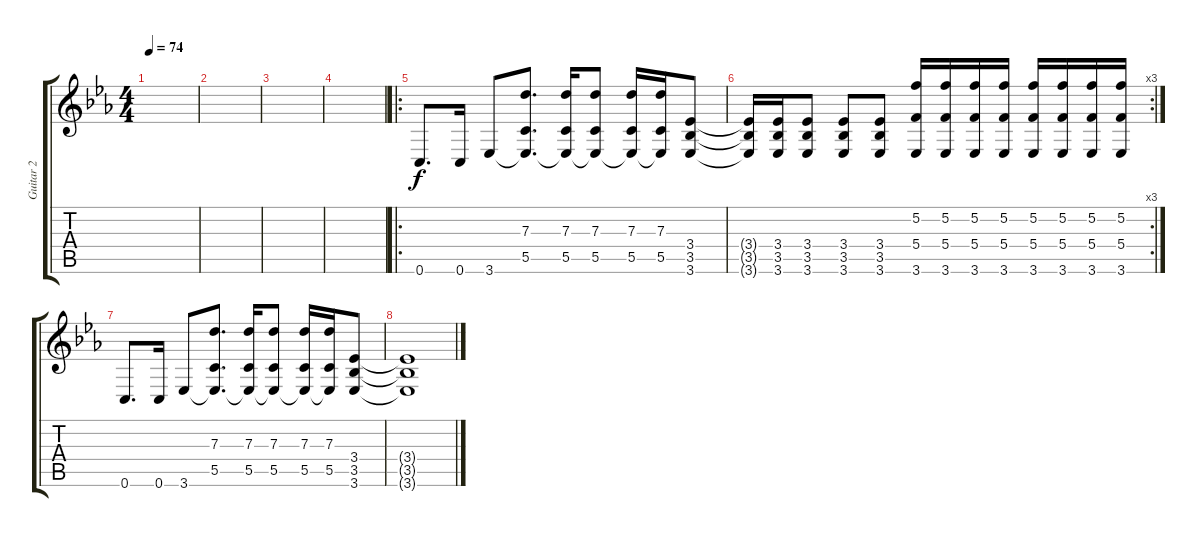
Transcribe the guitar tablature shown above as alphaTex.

\track ("Guitar 2" "Guitar 2") {instrument overdrivenguitar}
\staff {score tabs}
\tuning (E4 C4 G3 C3 G2 C2) {hide}
\ts (4 4)
\tempo 74
\clef g2
\ks cminor
|
|
|
|
\ro
0.6.8{d} 0.6.16 3.6.8 (7.3 5.5 3.6{t}).8{d} (7.3 5.5 3.6{t}).16 (7.3 5.5 3.6{t}).8 (7.3 5.5 3.6{t}).16 (7.3 5.5 3.6{t}).16 (3.4 3.5 3.6).8 |
\rc 3
(3.4{t} 3.5{t} 3.6{t}).16 (3.4 3.5 3.6).16 (3.4 3.5 3.6).8 (3.4 3.5 3.6).8 (3.4 3.5 3.6).8 (5.2 5.4 3.6).16 (5.2 5.4 3.6).16 (5.2 5.4 3.6).16 (5.2 5.4 3.6).16 (5.2 5.4 3.6).16 (5.2 5.4 3.6).16 (5.2 5.4 3.6).16 (5.2 5.4 3.6).16 |
0.6.8{d} 0.6.16 3.6.8 (7.3 5.5 3.6{t}).8{d} (7.3 5.5 3.6{t}).16 (7.3 5.5 3.6{t}).8 (7.3 5.5 3.6{t}).16 (7.3 5.5 3.6{t}).16 (3.4 3.5 3.6).8 |
(3.4{t} 3.5{t} 3.6{t}).1
